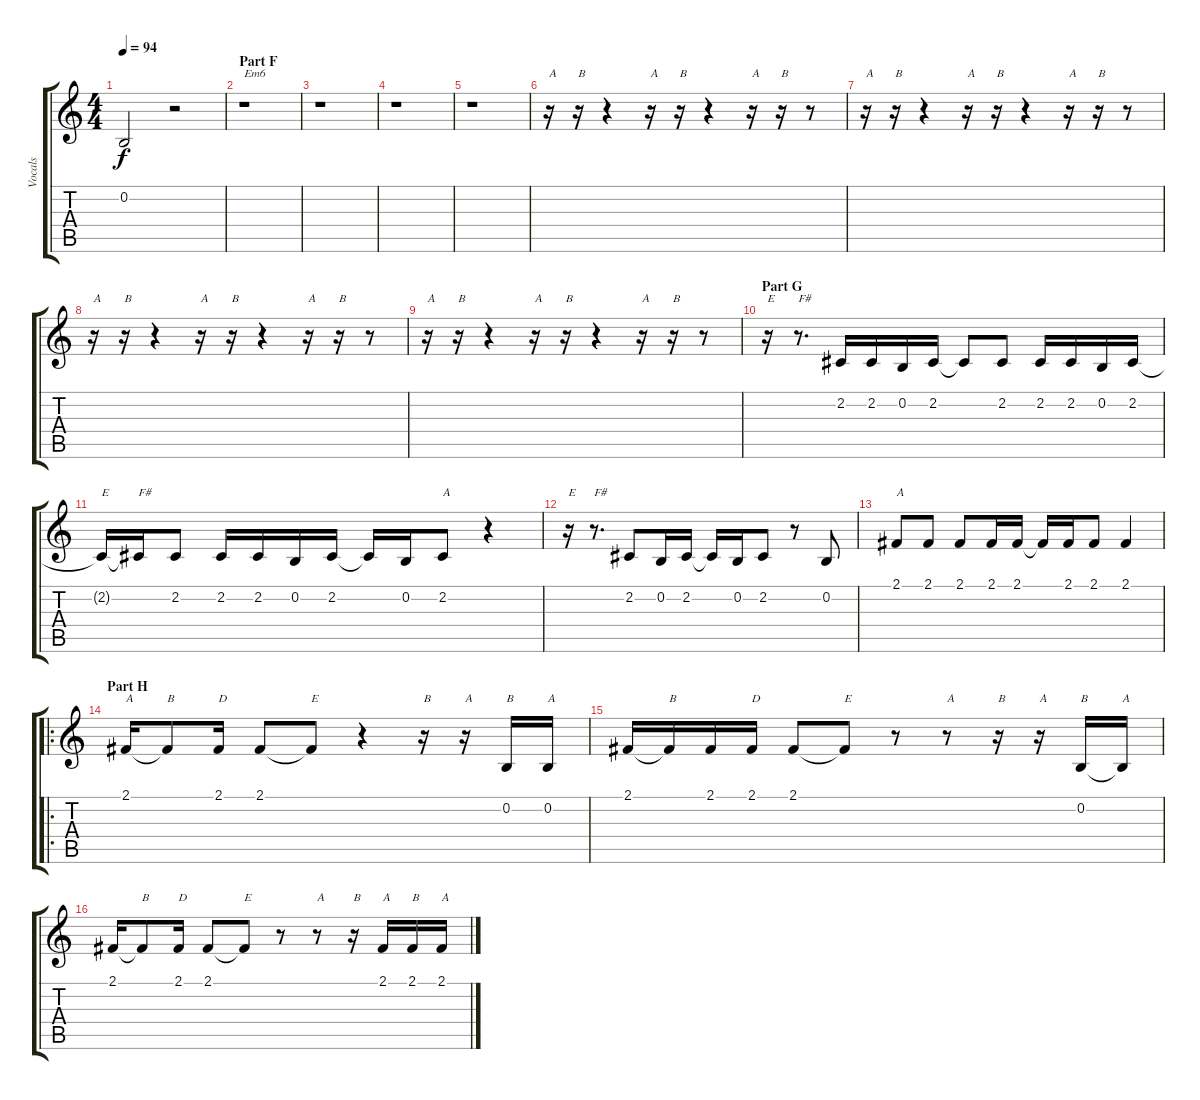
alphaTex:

\track ("Vocals" "Vocals") {instrument altosax}
\staff {score tabs}
\tuning (E4 B3 G3 D3 A2 E2) {hide}
\ts (4 4)
\tempo 94
\clef g2
\ks c
0.2.2{dy f} r.2 |
\section ("" "Part F")
r.1{txt "Em6"} |
r.1 |
r.1 |
r.1 |
r.16{txt "A"} r.16{txt "B"} r.4 r.16{txt "A"} r.16{txt "B"} r.4 r.16{txt "A"} r.16{txt "B"} r.8 |
r.16{txt "A"} r.16{txt "B"} r.4 r.16{txt "A"} r.16{txt "B"} r.4 r.16{txt "A"} r.16{txt "B"} r.8 |
r.16{txt "A"} r.16{txt "B"} r.4 r.16{txt "A"} r.16{txt "B"} r.4 r.16{txt "A"} r.16{txt "B"} r.8 |
r.16{txt "A"} r.16{txt "B"} r.4 r.16{txt "A"} r.16{txt "B"} r.4 r.16{txt "A"} r.16{txt "B"} r.8 |
\section ("" "Part G")
r.16{txt "E"} r.8{d txt "F#"} 2.2.16 2.2.16 0.2.16 2.2.16 2.2{t}.8 2.2.8 2.2.16 2.2.16 0.2.16 2.2.16 |
2.2{t}.16{txt "E"} 2.2{t}.16{txt "F#"} 2.2.8 2.2.16 2.2.16 0.2.16 2.2.16 2.2{t}.16 0.2.16 2.2.8{txt "A"} r.4 |
r.16{txt "E"} r.8{d txt "F#"} 2.2.8 0.2.16 2.2.16 2.2{t}.16 0.2.16 2.2.8 r.8 0.2.8 |
2.1.8{txt "A"} 2.1.8 2.1.8 2.1.16 2.1.16 2.1{t}.16 2.1.16 2.1.8 2.1.4 |
\ro
\section ("" "Part H")
2.1.16{txt "A"} 2.1{t}.8{txt "B"} 2.1.16{txt "D"} 2.1.8 2.1{t}.8{txt "E"} r.4 r.16{txt "B"} r.16{txt "A"} 0.2.16{txt "B"} 0.2.16{txt "A"} |
2.1.16 2.1{t}.16{txt "B"} 2.1.16 2.1.16{txt "D"} 2.1.8 2.1{t}.8{txt "E"} r.8 r.8{txt "A"} r.16{txt "B"} r.16{txt "A"} 0.2.16{txt "B"} 0.2{t}.16{txt "A"} |
2.1.16 2.1{t}.8{txt "B"} 2.1.16{txt "D"} 2.1.8 2.1{t}.8{txt "E"} r.8 r.8{txt "A"} r.16{txt "B"} 2.1.16{txt "A"} 2.1.16{txt "B"} 2.1.16{txt "A"}
